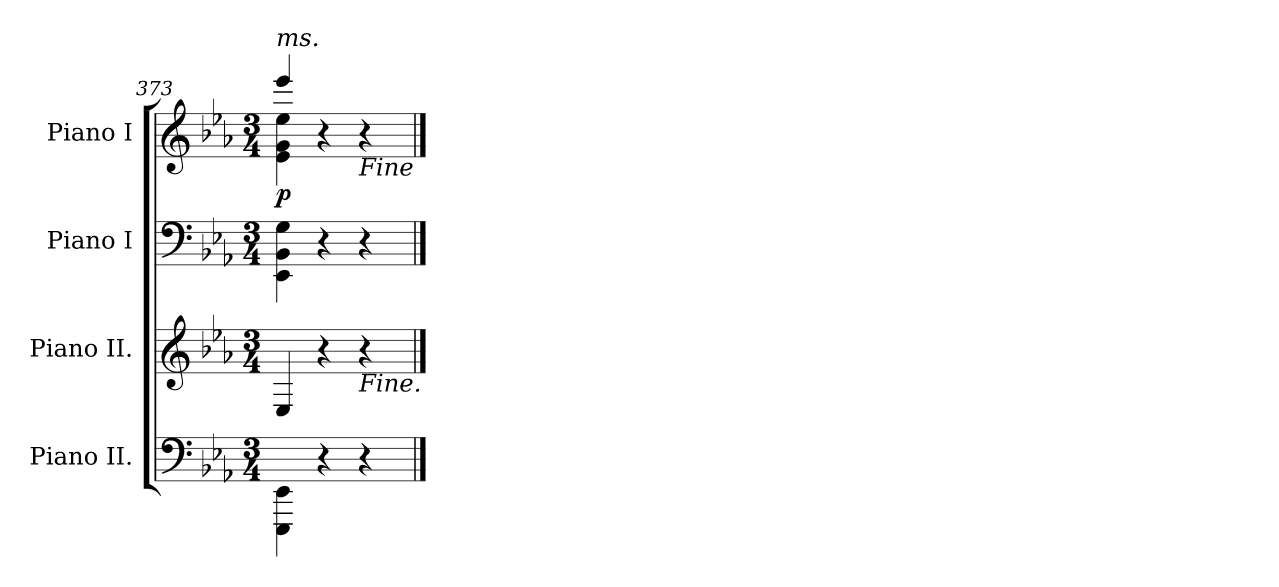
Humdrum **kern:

**kern	**kern	**kern	**kern	**dynam
*part4	*part3	*part2	*part1	*part1
*staff4	*staff3	*staff2	*staff1	*staff1
*I"Piano II.	*I"Piano II.	*I"Piano I	*I"Piano I	*
*clefF4	*clefG2	*clefF4	*clefG2	*
*k[b-e-a-]	*k[b-e-a-]	*k[b-e-a-]	*k[b-e-a-]	*
*M3/4	*M3/4	*M3/4	*M3/4	*
=373	=373	=373	=373	=373
*	*	*	*^	*
!	!	!	!LO:TX:a:i:t=ms.	!	!
4EEE-\ 4EE-\	4E-/	4EE-\ 4BB-\ 4G\	4eee-/	4e-\ 4g\ 4ee-\	p
4r	4r	4r	4r	4ryy	.
!	!	!	!LO:TX:b:i:t=Fine	!	!
!	!LO:TX:b:i:t=Fine.	!	!	!	!
4r	4r	4r	4r	4ryy	.
*	*	*	*v	*v	*
==	==	==	==	==
*-	*-	*-	*-	*-
